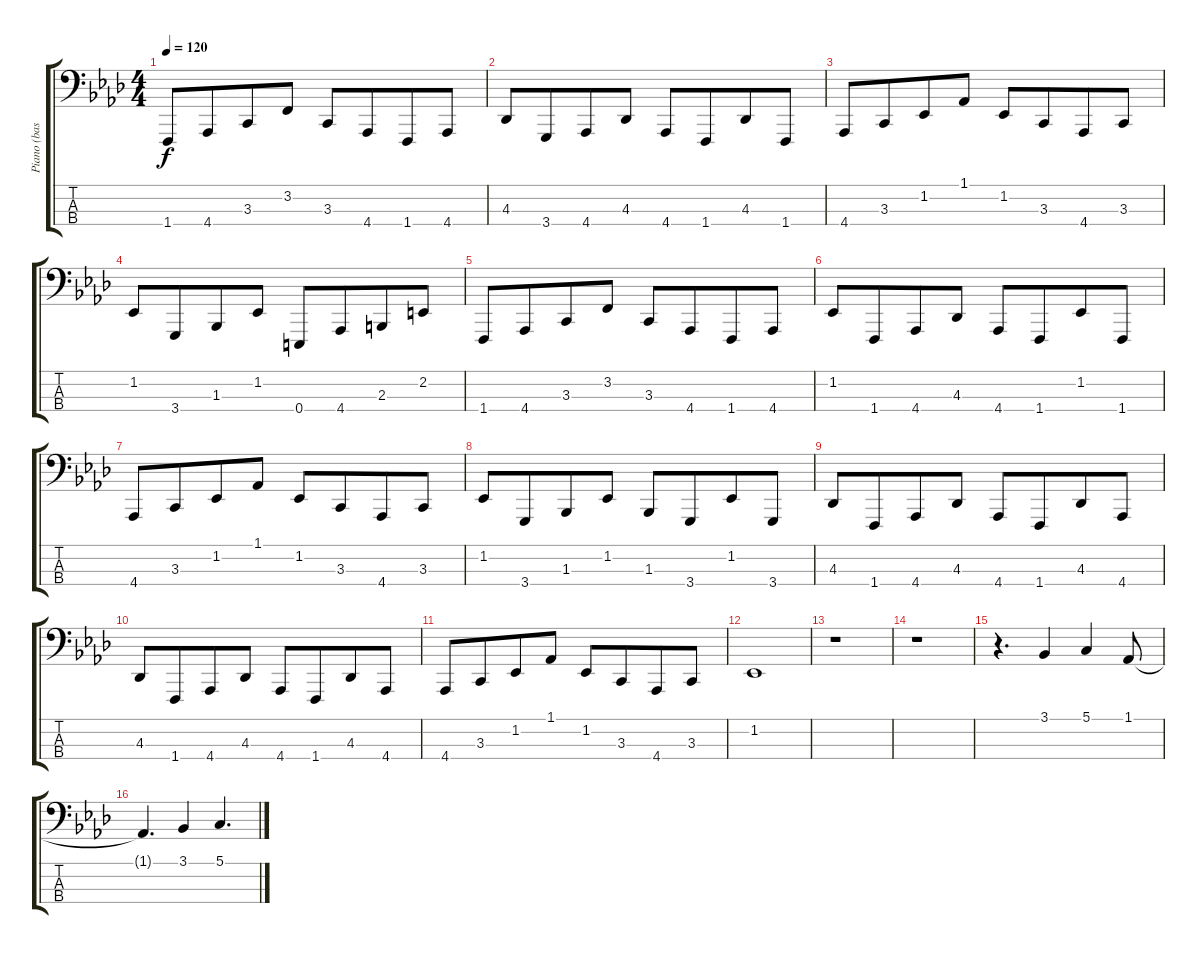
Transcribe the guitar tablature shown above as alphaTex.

\track ("Piano (bass)" "Piano (bas") {instrument acousticgrandpiano}
\staff {score tabs}
\tuning (G2 D2 A1 E1) {hide}
\ts (4 4)
\tempo 120
\clef f4
\ks ab
1.4.8{dy f beam merge} 4.4.8{beam merge} 3.3.8{beam merge} 3.2.8{beam split} 3.3.8{beam merge} 4.4.8{beam merge} 1.4.8{beam merge} 4.4.8 |
4.3.8 3.4.8{beam merge} 4.4.8 4.3.8 4.4.8 1.4.8{beam merge} 4.3.8 1.4.8 |
4.4.8 3.3.8{beam merge} 1.2.8 1.1.8 1.2.8 3.3.8{beam merge} 4.4.8 3.3.8 |
1.2.8 3.4.8{beam merge} 1.3.8 1.2.8 0.4.8 4.4.8{beam merge} 2.3.8 2.2.8 |
1.4.8{beam merge} 4.4.8{beam merge} 3.3.8{beam merge} 3.2.8{beam split} 3.3.8{beam merge} 4.4.8{beam merge} 1.4.8{beam merge} 4.4.8 |
1.2.8 1.4.8{beam merge} 4.4.8 4.3.8 4.4.8 1.4.8{beam merge} 1.2.8 1.4.8 |
4.4.8 3.3.8{beam merge} 1.2.8 1.1.8 1.2.8 3.3.8{beam merge} 4.4.8 3.3.8 |
1.2.8 3.4.8{beam merge} 1.3.8 1.2.8 1.3.8 3.4.8{beam merge} 1.2.8 3.4.8 |
4.3.8 1.4.8{beam merge} 4.4.8 4.3.8 4.4.8 1.4.8{beam merge} 4.3.8 4.4.8 |
4.3.8 1.4.8{beam merge} 4.4.8 4.3.8 4.4.8 1.4.8{beam merge} 4.3.8 4.4.8 |
4.4.8 3.3.8{beam merge} 1.2.8 1.1.8 1.2.8 3.3.8{beam merge} 4.4.8 3.3.8 |
1.2.1 |
r.1 |
r.1 |
r.4{d} 3.1.4 5.1.4 1.1.8 |
1.1{t}.4{d} 3.1.4 5.1.4{d}
